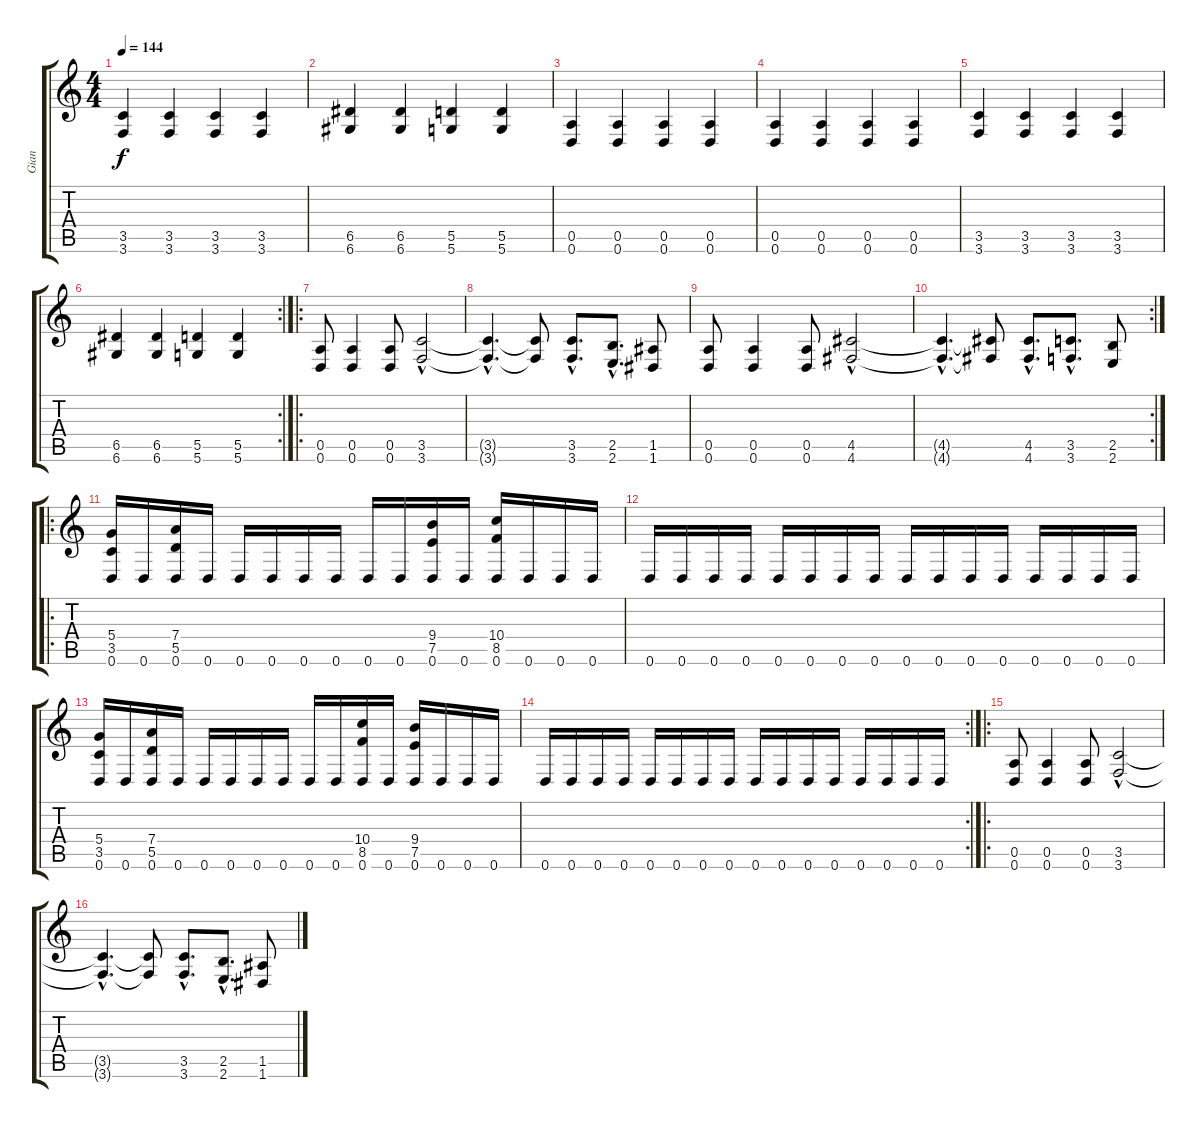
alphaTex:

\track ("Gian" "Gian") {instrument distortionguitar}
\staff {score tabs}
\tuning (E4 B3 G3 D3 A2 D2) {hide}
\ts (4 4)
\tempo 144
\clef g2
\ks c
(3.5 3.6).4{dy f} (3.5 3.6).4 (3.5 3.6).4 (3.5 3.6).4 |
(6.5 6.6).4 (6.5 6.6).4 (5.5 5.6).4 (5.5 5.6).4 |
(0.5 0.6).4 (0.5 0.6).4 (0.5 0.6).4 (0.5 0.6).4 |
(0.5 0.6).4 (0.5 0.6).4 (0.5 0.6).4 (0.5 0.6).4 |
(3.5 3.6).4 (3.5 3.6).4 (3.5 3.6).4 (3.5 3.6).4 |
\rc 2
(6.5 6.6).4 (6.5 6.6).4 (5.5 5.6).4 (5.5 5.6).4 |
\ro
(0.5 0.6).8 (0.5 0.6).4 (0.5 0.6).8 (3.5{hac} 3.6{hac}).2 |
(3.5{hac t} 3.6{hac t}).4{d} (3.5{t} 3.6{t}).8 (3.5{hac} 3.6{hac}).8{d} (2.5{hac} 2.6{hac}).8{d} (1.5 1.6).8 |
(0.5 0.6).8 (0.5 0.6).4 (0.5 0.6).8 (4.5{hac} 4.6{hac}).2 |
\rc 2
(4.5{hac t} 4.6{hac t}).4{d} (4.5{t} 4.6{t}).8 (4.5{hac} 4.6{hac}).8{d} (3.5{hac} 3.6{hac}).8{d} (2.5 2.6).8 |
\ro
(5.4 3.5 0.6).16 0.6.16 (7.4 5.5 0.6).16 0.6.16 0.6.16 0.6.16 0.6.16 0.6.16 0.6.16 0.6.16 (9.4 7.5 0.6).16 0.6.16 (10.4 8.5 0.6).16 0.6.16 0.6.16 0.6.16 |
0.6.16 0.6.16 0.6.16 0.6.16 0.6.16 0.6.16 0.6.16 0.6.16 0.6.16 0.6.16 0.6.16 0.6.16 0.6.16 0.6.16 0.6.16 0.6.16 |
(5.4 3.5 0.6).16 0.6.16 (7.4 5.5 0.6).16 0.6.16 0.6.16 0.6.16 0.6.16 0.6.16 0.6.16 0.6.16 (10.4 8.5 0.6).16 0.6.16 (9.4 7.5 0.6).16 0.6.16 0.6.16 0.6.16 |
\rc 2
0.6.16 0.6.16 0.6.16 0.6.16 0.6.16 0.6.16 0.6.16 0.6.16 0.6.16 0.6.16 0.6.16 0.6.16 0.6.16 0.6.16 0.6.16 0.6.16 |
\ro
(0.5 0.6).8 (0.5 0.6).4 (0.5 0.6).8 (3.5{hac} 3.6{hac}).2 |
(3.5{hac t} 3.6{hac t}).4{d} (3.5{t} 3.6{t}).8 (3.5{hac} 3.6{hac}).8{d} (2.5{hac} 2.6{hac}).8{d} (1.5 1.6).8
